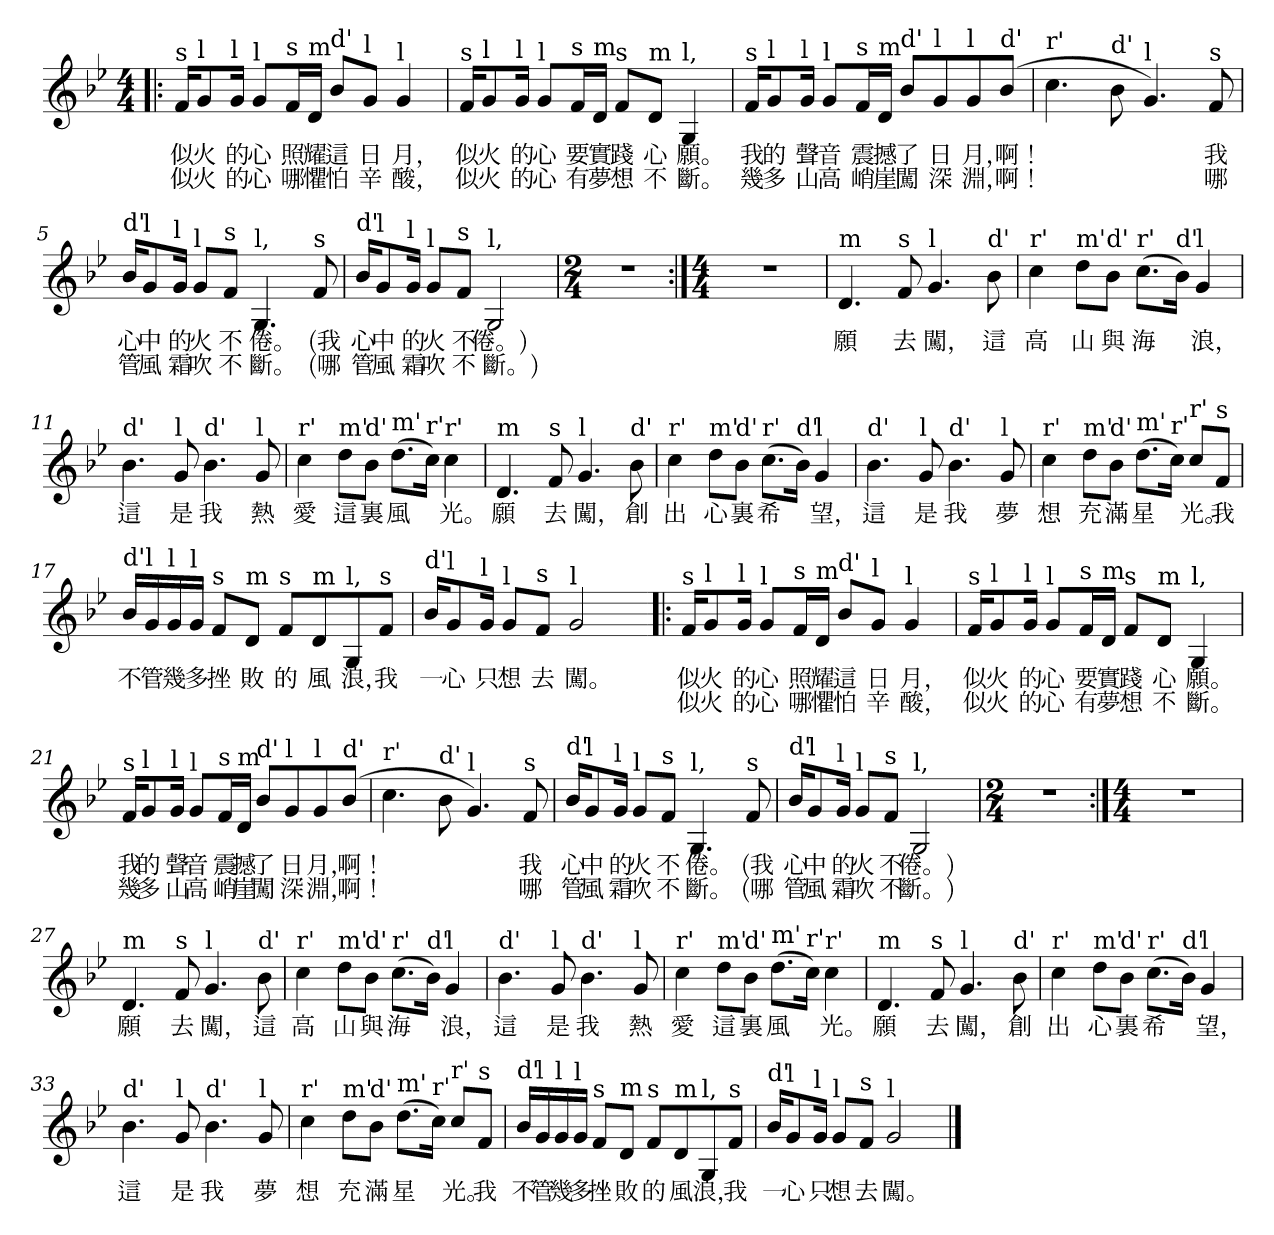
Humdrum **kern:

**kern	**text	**text
*part1	*part1	*part1
*staff1	*staff1	*staff1
*clefG2	*	*
*k[b-e-]	*	*
*B-:	*	*
*M4/4	*	*
*MM74	*	*
=1!|:	=1!|:	=1!|:
!LO:TX:a:t=s	!	!
!	!LO:LY:b	!LO:LY:b
16f/KL	似	似
!LO:TX:a:t=l	!	!
!	!LO:LY:b	!LO:LY:b
8g/	火	火
!LO:TX:a:t=l	!	!
!	!LO:LY:b	!LO:LY:b
16g/Jk	的	的
!LO:TX:a:t=l	!	!
!	!LO:LY:b	!LO:LY:b
8g/L	心	心
!LO:TX:a:t=s	!	!
!	!LO:LY:b	!LO:LY:b
16f/L	照	哪
!LO:TX:a:t=m	!	!
!	!LO:LY:b	!LO:LY:b
16d/JJ	耀	懼
!LO:TX:a:t=d'	!	!
!	!LO:LY:b	!LO:LY:b
8b-/L	這	怕
!LO:TX:a:t=l	!	!
!	!LO:LY:b	!LO:LY:b
8g/J	日	辛
!LO:TX:a:t=l	!	!
!	!LO:LY:b	!LO:LY:b
4g/	月，	酸，
=2	=2	=2
!LO:TX:a:t=s	!	!
!	!LO:LY:b	!LO:LY:b
16f/KL	似	似
!LO:TX:a:t=l	!	!
!	!LO:LY:b	!LO:LY:b
8g/	火	火
!LO:TX:a:t=l	!	!
!	!LO:LY:b	!LO:LY:b
16g/Jk	的	的
!LO:TX:a:t=l	!	!
!	!LO:LY:b	!LO:LY:b
8g/L	心	心
!LO:TX:a:t=s	!	!
!	!LO:LY:b	!LO:LY:b
16f/L	要	有
!LO:TX:a:t=m	!	!
!	!LO:LY:b	!LO:LY:b
16d/JJ	實	夢
!LO:TX:a:t=s	!	!
!	!LO:LY:b	!LO:LY:b
8f/L	踐	想
!LO:TX:a:t=m	!	!
!	!LO:LY:b	!LO:LY:b
8d/J	心	不
!LO:TX:a:t=l,	!	!
!	!LO:LY:b	!LO:LY:b
4G/	願。	斷。
!!LO:LB:g=z
=3	=3	=3
!LO:TX:a:t=s	!	!
!	!LO:LY:b	!LO:LY:b
16f/KL	我	幾
!LO:TX:a:t=l	!	!
!	!LO:LY:b	!LO:LY:b
8g/	的	多
!LO:TX:a:t=l	!	!
!	!LO:LY:b	!LO:LY:b
16g/Jk	聲	山
!LO:TX:a:t=l	!	!
!	!LO:LY:b	!LO:LY:b
8g/L	音	高
!LO:TX:a:t=s	!	!
!	!LO:LY:b	!LO:LY:b
16f/L	震	峭
!LO:TX:a:t=m	!	!
!	!LO:LY:b	!LO:LY:b
16d/JJ	撼	崖
!LO:TX:a:t=d'	!	!
!	!LO:LY:b	!LO:LY:b
8b-/L	了	闖
!LO:TX:a:t=l	!	!
!	!LO:LY:b	!LO:LY:b
8g/	日	深
!LO:TX:a:t=l	!	!
!	!LO:LY:b	!LO:LY:b
8g/	月，	淵，
!LO:TX:a:t=d'	!	!
!	!LO:LY:b	!LO:LY:b
(>8b-/J	啊！	啊！
=4	=4	=4
!LO:TX:a:t=r'	!	!
4.cc\	.	.
!LO:TX:a:t=d'	!	!
8b-\	.	.
!LO:TX:a:t=l	!	!
4.g/)	.	.
!LO:TX:a:t=s	!	!
!	!LO:LY:b	!LO:LY:b
8f/	我	哪
!!LO:LB:g=z
=5	=5	=5
!LO:TX:a:t=d'	!	!
!	!LO:LY:b	!LO:LY:b
16b-/KL	心	管
!LO:TX:a:t=l	!	!
!	!LO:LY:b	!LO:LY:b
8g/	中	風
!LO:TX:a:t=l	!	!
!	!LO:LY:b	!LO:LY:b
16g/Jk	的	霜
!LO:TX:a:t=l	!	!
!	!LO:LY:b	!LO:LY:b
8g/L	火	吹
!LO:TX:a:t=s	!	!
!	!LO:LY:b	!LO:LY:b
8f/J	不	不
!LO:TX:a:t=l,	!	!
!	!LO:LY:b	!LO:LY:b
4.G/	倦。	斷。
!LO:TX:a:t=s	!	!
!	!LO:LY:b	!LO:LY:b
8f/	(我	(哪
=6	=6	=6
!LO:TX:a:t=d'	!	!
!	!LO:LY:b	!LO:LY:b
16b-/KL	心	管
!LO:TX:a:t=l	!	!
!	!LO:LY:b	!LO:LY:b
8g/	中	風
!LO:TX:a:t=l	!	!
!	!LO:LY:b	!LO:LY:b
16g/Jk	的	霜
!LO:TX:a:t=l	!	!
!	!LO:LY:b	!LO:LY:b
8g/L	火	吹
!LO:TX:a:t=s	!	!
!	!LO:LY:b	!LO:LY:b
8f/J	不	不
!LO:TX:a:t=l,	!	!
!	!LO:LY:b	!LO:LY:b
2G/	倦。)	斷。)
!!LO:LB:g=z
=7	=7	=7
*M2/4	*	*
*MM74	*	*
2r	.	.
=8:|!	=8:|!	=8:|!
*M4/4	*	*
*MM74	*	*
1r	.	.
!!LO:LB:g=z
=9	=9	=9
!LO:TX:a:t=m	!	!
!	!LO:LY:b	!
4.d/	願	.
!LO:TX:a:t=s	!	!
!	!LO:LY:b	!
8f/	去	.
!LO:TX:a:t=l	!	!
!	!LO:LY:b	!
4.g/	闖，	.
!LO:TX:a:t=d'	!	!
!	!LO:LY:b	!
8b-\	這	.
=10	=10	=10
!LO:TX:a:t=r'	!	!
!	!LO:LY:b	!
4cc\	高	.
!LO:TX:a:t=m'	!	!
!	!LO:LY:b	!
8dd\L	山	.
!LO:TX:a:t=d'	!	!
!	!LO:LY:b	!
8b-\J	與	.
!LO:TX:a:t=r'	!	!
!	!LO:LY:b	!
(>8.cc\L	海	.
!LO:TX:a:t=d'	!	!
16b-\Jk)	.	.
!LO:TX:a:t=l	!	!
!	!LO:LY:b	!
4g/	浪，	.
!!LO:LB:g=z
=11	=11	=11
!LO:TX:a:t=d'	!	!
!	!LO:LY:b	!
4.b-\	這	.
!LO:TX:a:t=l	!	!
!	!LO:LY:b	!
8g/	是	.
!LO:TX:a:t=d'	!	!
!	!LO:LY:b	!
4.b-\	我	.
!LO:TX:a:t=l	!	!
!	!LO:LY:b	!
8g/	熱	.
=12	=12	=12
!LO:TX:a:t=r'	!	!
!	!LO:LY:b	!
4cc\	愛	.
!LO:TX:a:t=m'	!	!
!	!LO:LY:b	!
8dd\L	這	.
!LO:TX:a:t=d'	!	!
!	!LO:LY:b	!
8b-\J	裏	.
!LO:TX:a:t=m'	!	!
!	!LO:LY:b	!
(>8.dd\L	風	.
!LO:TX:a:t=r'	!	!
16cc\Jk)	.	.
!LO:TX:a:t=r'	!	!
!	!LO:LY:b	!
4cc\	光。	.
!!LO:PB:g=z
=13	=13	=13
!LO:TX:a:t=m	!	!
!	!LO:LY:b	!
4.d/	願	.
!LO:TX:a:t=s	!	!
!	!LO:LY:b	!
8f/	去	.
!LO:TX:a:t=l	!	!
!	!LO:LY:b	!
4.g/	闖，	.
!LO:TX:a:t=d'	!	!
!	!LO:LY:b	!
8b-\	創	.
=14	=14	=14
!LO:TX:a:t=r'	!	!
!	!LO:LY:b	!
4cc\	出	.
!LO:TX:a:t=m'	!	!
!	!LO:LY:b	!
8dd\L	心	.
!LO:TX:a:t=d'	!	!
!	!LO:LY:b	!
8b-\J	裏	.
!LO:TX:a:t=r'	!	!
!	!LO:LY:b	!
(>8.cc\L	希	.
!LO:TX:a:t=d'	!	!
16b-\Jk)	.	.
!LO:TX:a:t=l	!	!
!	!LO:LY:b	!
4g/	望，	.
!!LO:LB:g=z
=15	=15	=15
!LO:TX:a:t=d'	!	!
!	!LO:LY:b	!
4.b-\	這	.
!LO:TX:a:t=l	!	!
!	!LO:LY:b	!
8g/	是	.
!LO:TX:a:t=d'	!	!
!	!LO:LY:b	!
4.b-\	我	.
!LO:TX:a:t=l	!	!
!	!LO:LY:b	!
8g/	夢	.
=16	=16	=16
!LO:TX:a:t=r'	!	!
!	!LO:LY:b	!
4cc\	想	.
!LO:TX:a:t=m'	!	!
!	!LO:LY:b	!
8dd\L	充	.
!LO:TX:a:t=d'	!	!
!	!LO:LY:b	!
8b-\J	滿	.
!LO:TX:a:t=m'	!	!
!	!LO:LY:b	!
(>8.dd\L	星	.
!LO:TX:a:t=r'	!	!
16cc\Jk)	.	.
!LO:TX:a:t=r'	!	!
!	!LO:LY:b	!
8cc/L	光。	.
!LO:TX:a:t=s	!	!
!	!LO:LY:b	!
8f/J	我	.
!!LO:LB:g=z
=17	=17	=17
!LO:TX:a:t=d'	!	!
!	!LO:LY:b	!
16b-/LL	不	.
!LO:TX:a:t=l	!	!
!	!LO:LY:b	!
16g/	管	.
!LO:TX:a:t=l	!	!
!	!LO:LY:b	!
16g/	幾	.
!LO:TX:a:t=l	!	!
!	!LO:LY:b	!
16g/JJ	多	.
!LO:TX:a:t=s	!	!
!	!LO:LY:b	!
8f/L	挫	.
!LO:TX:a:t=m	!	!
!	!LO:LY:b	!
8d/J	敗	.
!LO:TX:a:t=s	!	!
!	!LO:LY:b	!
8f/L	的	.
!LO:TX:a:t=m	!	!
!	!LO:LY:b	!
8d/	風	.
!LO:TX:a:t=l,	!	!
!	!LO:LY:b	!
8G/	浪，	.
!LO:TX:a:t=s	!	!
!	!LO:LY:b	!
8f/J	我	.
=18	=18	=18
!LO:TX:a:t=d'	!	!
!	!LO:LY:b	!
16b-/KL	一	.
!LO:TX:a:t=l	!	!
!	!LO:LY:b	!
8g/	心	.
!LO:TX:a:t=l	!	!
!	!LO:LY:b	!
16g/Jk	只	.
!LO:TX:a:t=l	!	!
!	!LO:LY:b	!
8g/L	想	.
!LO:TX:a:t=s	!	!
!	!LO:LY:b	!
8f/J	去	.
!LO:TX:a:t=l	!	!
!	!LO:LY:b	!
2g/	闖。	.
!!LO:LB:g=z
=19!|:	=19!|:	=19!|:
!LO:TX:a:t=s	!	!
!	!LO:LY:b	!LO:LY:b
16f/KL	似	似
!LO:TX:a:t=l	!	!
!	!LO:LY:b	!LO:LY:b
8g/	火	火
!LO:TX:a:t=l	!	!
!	!LO:LY:b	!LO:LY:b
16g/Jk	的	的
!LO:TX:a:t=l	!	!
!	!LO:LY:b	!LO:LY:b
8g/L	心	心
!LO:TX:a:t=s	!	!
!	!LO:LY:b	!LO:LY:b
16f/L	照	哪
!LO:TX:a:t=m	!	!
!	!LO:LY:b	!LO:LY:b
16d/JJ	耀	懼
!LO:TX:a:t=d'	!	!
!	!LO:LY:b	!LO:LY:b
8b-/L	這	怕
!LO:TX:a:t=l	!	!
!	!LO:LY:b	!LO:LY:b
8g/J	日	辛
!LO:TX:a:t=l	!	!
!	!LO:LY:b	!LO:LY:b
4g/	月，	酸，
=20	=20	=20
!LO:TX:a:t=s	!	!
!	!LO:LY:b	!LO:LY:b
16f/KL	似	似
!LO:TX:a:t=l	!	!
!	!LO:LY:b	!LO:LY:b
8g/	火	火
!LO:TX:a:t=l	!	!
!	!LO:LY:b	!LO:LY:b
16g/Jk	的	的
!LO:TX:a:t=l	!	!
!	!LO:LY:b	!LO:LY:b
8g/L	心	心
!LO:TX:a:t=s	!	!
!	!LO:LY:b	!LO:LY:b
16f/L	要	有
!LO:TX:a:t=m	!	!
!	!LO:LY:b	!LO:LY:b
16d/JJ	實	夢
!LO:TX:a:t=s	!	!
!	!LO:LY:b	!LO:LY:b
8f/L	踐	想
!LO:TX:a:t=m	!	!
!	!LO:LY:b	!LO:LY:b
8d/J	心	不
!LO:TX:a:t=l,	!	!
!	!LO:LY:b	!LO:LY:b
4G/	願。	斷。
!!LO:LB:g=z
=21	=21	=21
!LO:TX:a:t=s	!	!
!	!LO:LY:b	!LO:LY:b
16f/KL	我	幾
!LO:TX:a:t=l	!	!
!	!LO:LY:b	!LO:LY:b
8g/	的	多
!LO:TX:a:t=l	!	!
!	!LO:LY:b	!LO:LY:b
16g/Jk	聲	山
!LO:TX:a:t=l	!	!
!	!LO:LY:b	!LO:LY:b
8g/L	音	高
!LO:TX:a:t=s	!	!
!	!LO:LY:b	!LO:LY:b
16f/L	震	峭
!LO:TX:a:t=m	!	!
!	!LO:LY:b	!LO:LY:b
16d/JJ	撼	崖
!LO:TX:a:t=d'	!	!
!	!LO:LY:b	!LO:LY:b
8b-/L	了	闖
!LO:TX:a:t=l	!	!
!	!LO:LY:b	!LO:LY:b
8g/	日	深
!LO:TX:a:t=l	!	!
!	!LO:LY:b	!LO:LY:b
8g/	月，	淵，
!LO:TX:a:t=d'	!	!
!	!LO:LY:b	!LO:LY:b
(>8b-/J	啊！	啊！
=22	=22	=22
!LO:TX:a:t=r'	!	!
4.cc\	.	.
!LO:TX:a:t=d'	!	!
8b-\	.	.
!LO:TX:a:t=l	!	!
4.g/)	.	.
!LO:TX:a:t=s	!	!
!	!LO:LY:b	!LO:LY:b
8f/	我	哪
!!LO:LB:g=z
=23	=23	=23
!LO:TX:a:t=d'	!	!
!	!LO:LY:b	!LO:LY:b
16b-/KL	心	管
!LO:TX:a:t=l	!	!
!	!LO:LY:b	!LO:LY:b
8g/	中	風
!LO:TX:a:t=l	!	!
!	!LO:LY:b	!LO:LY:b
16g/Jk	的	霜
!LO:TX:a:t=l	!	!
!	!LO:LY:b	!LO:LY:b
8g/L	火	吹
!LO:TX:a:t=s	!	!
!	!LO:LY:b	!LO:LY:b
8f/J	不	不
!LO:TX:a:t=l,	!	!
!	!LO:LY:b	!LO:LY:b
4.G/	倦。	斷。
!LO:TX:a:t=s	!	!
!	!LO:LY:b	!LO:LY:b
8f/	(我	(哪
=24	=24	=24
!LO:TX:a:t=d'	!	!
!	!LO:LY:b	!LO:LY:b
16b-/KL	心	管
!LO:TX:a:t=l	!	!
!	!LO:LY:b	!LO:LY:b
8g/	中	風
!LO:TX:a:t=l	!	!
!	!LO:LY:b	!LO:LY:b
16g/Jk	的	霜
!LO:TX:a:t=l	!	!
!	!LO:LY:b	!LO:LY:b
8g/L	火	吹
!LO:TX:a:t=s	!	!
!	!LO:LY:b	!LO:LY:b
8f/J	不	不
!LO:TX:a:t=l,	!	!
!	!LO:LY:b	!LO:LY:b
2G/	倦。)	斷。)
!!LO:PB:g=z
=25	=25	=25
*M2/4	*	*
2r	.	.
=26:|!	=26:|!	=26:|!
*M4/4	*	*
1r	.	.
!!LO:LB:g=z
=27	=27	=27
!LO:TX:a:t=m	!	!
!	!LO:LY:b	!
4.d/	願	.
!LO:TX:a:t=s	!	!
!	!LO:LY:b	!
8f/	去	.
!LO:TX:a:t=l	!	!
!	!LO:LY:b	!
4.g/	闖，	.
!LO:TX:a:t=d'	!	!
!	!LO:LY:b	!
8b-\	這	.
=28	=28	=28
!LO:TX:a:t=r'	!	!
!	!LO:LY:b	!
4cc\	高	.
!LO:TX:a:t=m'	!	!
!	!LO:LY:b	!
8dd\L	山	.
!LO:TX:a:t=d'	!	!
!	!LO:LY:b	!
8b-\J	與	.
!LO:TX:a:t=r'	!	!
!	!LO:LY:b	!
(>8.cc\L	海	.
!LO:TX:a:t=d'	!	!
16b-\Jk)	.	.
!LO:TX:a:t=l	!	!
!	!LO:LY:b	!
4g/	浪，	.
!!LO:LB:g=z
=29	=29	=29
!LO:TX:a:t=d'	!	!
!	!LO:LY:b	!
4.b-\	這	.
!LO:TX:a:t=l	!	!
!	!LO:LY:b	!
8g/	是	.
!LO:TX:a:t=d'	!	!
!	!LO:LY:b	!
4.b-\	我	.
!LO:TX:a:t=l	!	!
!	!LO:LY:b	!
8g/	熱	.
=30	=30	=30
!LO:TX:a:t=r'	!	!
!	!LO:LY:b	!
4cc\	愛	.
!LO:TX:a:t=m'	!	!
!	!LO:LY:b	!
8dd\L	這	.
!LO:TX:a:t=d'	!	!
!	!LO:LY:b	!
8b-\J	裏	.
!LO:TX:a:t=m'	!	!
!	!LO:LY:b	!
(>8.dd\L	風	.
!LO:TX:a:t=r'	!	!
16cc\Jk)	.	.
!LO:TX:a:t=r'	!	!
!	!LO:LY:b	!
4cc\	光。	.
!!LO:LB:g=z
=31	=31	=31
!LO:TX:a:t=m	!	!
!	!LO:LY:b	!
4.d/	願	.
!LO:TX:a:t=s	!	!
!	!LO:LY:b	!
8f/	去	.
!LO:TX:a:t=l	!	!
!	!LO:LY:b	!
4.g/	闖，	.
!LO:TX:a:t=d'	!	!
!	!LO:LY:b	!
8b-\	創	.
=32	=32	=32
!LO:TX:a:t=r'	!	!
!	!LO:LY:b	!
4cc\	出	.
!LO:TX:a:t=m'	!	!
!	!LO:LY:b	!
8dd\L	心	.
!LO:TX:a:t=d'	!	!
!	!LO:LY:b	!
8b-\J	裏	.
!LO:TX:a:t=r'	!	!
!	!LO:LY:b	!
(>8.cc\L	希	.
!LO:TX:a:t=d'	!	!
16b-\Jk)	.	.
!LO:TX:a:t=l	!	!
!	!LO:LY:b	!
4g/	望，	.
!!LO:LB:g=z
=33	=33	=33
!LO:TX:a:t=d'	!	!
!	!LO:LY:b	!
4.b-\	這	.
!LO:TX:a:t=l	!	!
!	!LO:LY:b	!
8g/	是	.
!LO:TX:a:t=d'	!	!
!	!LO:LY:b	!
4.b-\	我	.
!LO:TX:a:t=l	!	!
!	!LO:LY:b	!
8g/	夢	.
=34	=34	=34
!LO:TX:a:t=r'	!	!
!	!LO:LY:b	!
4cc\	想	.
!LO:TX:a:t=m'	!	!
!	!LO:LY:b	!
8dd\L	充	.
!LO:TX:a:t=d'	!	!
!	!LO:LY:b	!
8b-\J	滿	.
!LO:TX:a:t=m'	!	!
!	!LO:LY:b	!
(>8.dd\L	星	.
!LO:TX:a:t=r'	!	!
16cc\Jk)	.	.
!LO:TX:a:t=r'	!	!
!	!LO:LY:b	!
8cc/L	光。	.
!LO:TX:a:t=s	!	!
!	!LO:LY:b	!
8f/J	我	.
!!LO:LB:g=z
=35	=35	=35
!LO:TX:a:t=d'	!	!
!	!LO:LY:b	!
16b-/LL	不	.
!LO:TX:a:t=l	!	!
!	!LO:LY:b	!
16g/	管	.
!LO:TX:a:t=l	!	!
!	!LO:LY:b	!
16g/	幾	.
!LO:TX:a:t=l	!	!
!	!LO:LY:b	!
16g/JJ	多	.
!LO:TX:a:t=s	!	!
!	!LO:LY:b	!
8f/L	挫	.
!LO:TX:a:t=m	!	!
!	!LO:LY:b	!
8d/J	敗	.
!LO:TX:a:t=s	!	!
!	!LO:LY:b	!
8f/L	的	.
!LO:TX:a:t=m	!	!
!	!LO:LY:b	!
8d/	風	.
!LO:TX:a:t=l,	!	!
!	!LO:LY:b	!
8G/	浪，	.
!LO:TX:a:t=s	!	!
!	!LO:LY:b	!
8f/J	我	.
=36	=36	=36
!LO:TX:a:t=d'	!	!
!	!LO:LY:b	!
16b-/KL	一	.
!LO:TX:a:t=l	!	!
!	!LO:LY:b	!
8g/	心	.
!LO:TX:a:t=l	!	!
!	!LO:LY:b	!
16g/Jk	只	.
!LO:TX:a:t=l	!	!
!	!LO:LY:b	!
8g/L	想	.
!LO:TX:a:t=s	!	!
!	!LO:LY:b	!
8f/J	去	.
!LO:TX:a:t=l	!	!
!	!LO:LY:b	!
2g/	闖。	.
==	==	==
*-	*-	*-
